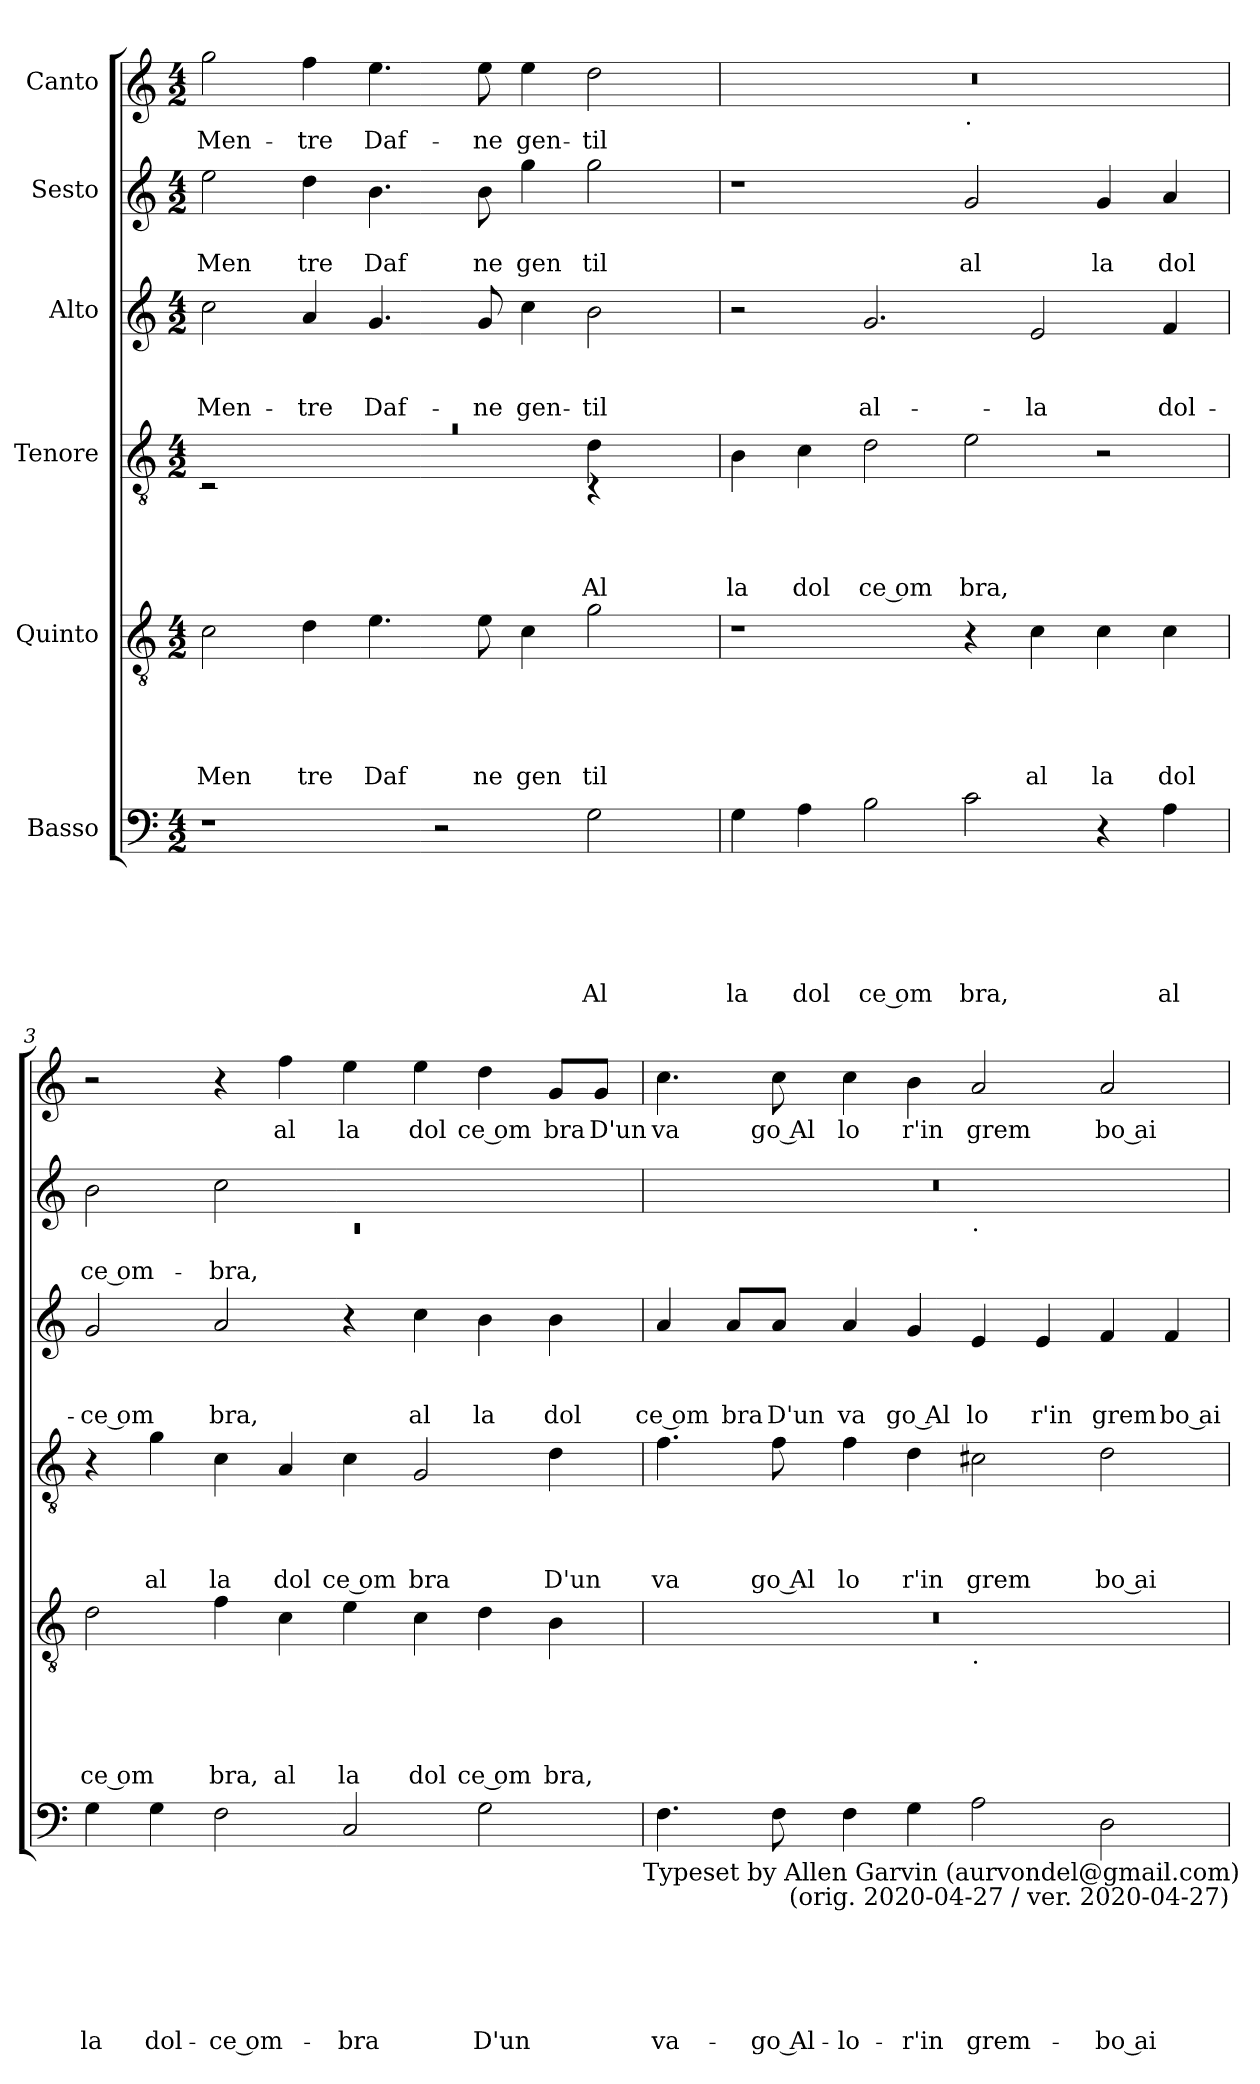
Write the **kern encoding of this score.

**kern	**text	**text	**text	**text	**text	**text	**kern	**text	**text	**text	**text	**text	**kern	**text	**text	**text	**text	**kern	**text	**text	**text	**kern	**text	**text	**kern	**text
*part6	*part6	*part6	*part6	*part6	*part6	*part6	*part5	*part5	*part5	*part5	*part5	*part5	*part4	*part4	*part4	*part4	*part4	*part3	*part3	*part3	*part3	*part2	*part2	*part2	*part1	*part1
*staff6	*staff6	*staff6	*staff6	*staff6	*staff6	*staff6	*staff5	*staff5	*staff5	*staff5	*staff5	*staff5	*staff4	*staff4	*staff4	*staff4	*staff4	*staff3	*staff3	*staff3	*staff3	*staff2	*staff2	*staff2	*staff1	*staff1
*I"Basso	*	*	*	*	*	*	*I"Quinto	*	*	*	*	*	*I"Tenore	*	*	*	*	*I"Alto	*	*	*	*I"Sesto	*	*	*I"Canto	*
*clefF4	*	*	*	*	*	*	*clefGv2	*	*	*	*	*	*clefGv2	*	*	*	*	*clefG2	*	*	*	*clefG2	*	*	*clefG2	*
*k[]	*	*	*	*	*	*	*k[]	*	*	*	*	*	*k[]	*	*	*	*	*k[]	*	*	*	*k[]	*	*	*k[]	*
*C:	*	*	*	*	*	*	*C:	*	*	*	*	*	*C:	*	*	*	*	*C:	*	*	*	*C:	*	*	*C:	*
*M4/2	*	*	*	*	*	*	*M4/2	*	*	*	*	*	*M4/2	*	*	*	*	*M4/2	*	*	*	*M4/2	*	*	*M4/2	*
=1	=1	=1	=1	=1	=1	=1	=1	=1	=1	=1	=1	=1	=1	=1	=1	=1	=1	=1	=1	=1	=1	=1	=1	=1	=1	=1
!	!	!	!	!	!	!	!	!	!	!	!	!LO:LY:b	!LO:N:vis=1	!	!	!	!	!	!	!	!LO:LY:b	!	!	!LO:LY:b	!	!LO:LY:b
*	*	*	*	*	*	*	*	*	*	*	*	*	*^	*	*	*	*	*	*	*	*	*	*	*	*	*
*	*	*	*	*	*	*	*	*	*	*	*	*	*	*^	*	*	*	*	*	*	*	*	*	*	*	*	*
1r	.	.	.	.	.	.	2c\	.	.	.	.	Men	0ra	2rC	1.ryy	.	.	.	.	2cc\	.	.	Men-	2ee\	.	Men	2gg\	Men-
!	!	!	!	!	!	!	!	!	!	!	!	!LO:LY:b	!	!	!	!	!	!	!	!	!	!	!LO:LY:b	!	!	!LO:LY:b	!	!LO:LY:b
.	.	.	.	.	.	.	4d\	.	.	.	.	tre	.	1ryy	.	.	.	.	.	4a/	.	.	-tre	4dd\	.	tre	4ff\	-tre
!	!	!	!	!	!	!	!	!	!	!	!	!LO:LY:b	!	!	!	!	!	!	!	!	!	!	!LO:LY:b	!	!	!LO:LY:b	!	!LO:LY:b
.	.	.	.	.	.	.	4.e\	.	.	.	.	Daf	.	.	.	.	.	.	.	4.g/	.	.	Daf-	4.b\	.	Daf	4.ee\	Daf-
2r	.	.	.	.	.	.	.	.	.	.	.	.	.	.	.	.	.	.	.	.	.	.	.	.	.	.	.	.
!	!	!	!	!	!	!	!	!	!	!	!	!LO:LY:b	!	!	!	!	!	!	!	!	!	!	!LO:LY:b	!	!	!LO:LY:b	!	!LO:LY:b
.	.	.	.	.	.	.	8e\	.	.	.	.	ne	.	.	.	.	.	.	.	8g/	.	.	-ne	8b\	.	ne	8ee\	-ne
!	!	!	!	!	!	!	!	!	!	!	!	!LO:LY:b	!	!	!	!	!	!	!	!	!	!	!LO:LY:b	!	!	!LO:LY:b	!	!LO:LY:b
.	.	.	.	.	.	.	4c\	.	.	.	.	gen	.	.	.	.	.	.	.	4cc\	.	.	gen-	4gg\	.	gen	4ee\	gen-
!	!	!	!	!	!	!LO:LY:b	!	!	!	!	!	!LO:LY:b	!	!	!	!	!	!	!LO:LY:b	!	!	!	!LO:LY:b	!	!	!LO:LY:b	!	!LO:LY:b
2G\	.	.	.	.	.	Al	2g\	.	.	.	.	til	.	4rC	4d\	.	.	.	Al	2b\	.	.	-til	2gg\	.	til	2dd\	-til
.	.	.	.	.	.	.	.	.	.	.	.	.	.	4ryy	4ryy	.	.	.	.	.	.	.	.	.	.	.	.	.
=2	=2	=2	=2	=2	=2	=2	=2	=2	=2	=2	=2	=2	=2	=2	=2	=2	=2	=2	=2	=2	=2	=2	=2	=2	=2	=2	=2	=2
!	!	!	!	!	!	!LO:LY:b	!	!	!	!	!	!	!	!	!	!	!	!	!LO:LY:b	!	!	!	!	!	!	!	!	!
*	*	*	*	*	*	*	*	*	*	*	*	*	*v	*v	*v	*	*	*	*	*	*	*	*	*	*	*	*^	*
4G\	.	.	.	.	.	la	1r	.	.	.	.	.	4B\	.	.	.	la	2r	.	.	.	1r	.	.	0r	1ryy	.
!	!	!	!	!	!	!LO:LY:b	!	!	!	!	!	!	!	!	!	!	!LO:LY:b	!	!	!	!	!	!	!	!	!	!
4A\	.	.	.	.	.	dol	.	.	.	.	.	.	4c\	.	.	.	dol	.	.	.	.	.	.	.	.	.	.
!	!	!	!	!	!	!LO:LY:b:rj	!	!	!	!	!	!	!	!	!	!	!LO:LY:b:rj	!	!	!	!LO:LY:b	!	!	!	!	!	!
2B\	.	.	.	.	.	ce om	.	.	.	.	.	.	2d\	.	.	.	ce om	2.g/	.	.	al-	.	.	.	.	.	.
!	!	!	!	!	!	!	!	!	!	!	!	!	!	!	!	!	!	!	!	!	!	!	!	!	!	!LO:TX:b:t=.	!
!	!	!	!	!	!	!LO:LY:b	!	!	!	!	!	!	!	!	!	!	!LO:LY:b	!	!	!	!	!	!	!LO:LY:b	!	!	!
2c\	.	.	.	.	.	bra,	4r	.	.	.	.	.	2e\	.	.	.	bra,	.	.	.	.	2g/	.	al	.	1ryy	.
!	!	!	!	!	!	!	!	!	!	!	!	!LO:LY:b	!	!	!	!	!	!	!	!	!LO:LY:b	!	!	!	!	!	!
.	.	.	.	.	.	.	4c\	.	.	.	.	al	.	.	.	.	.	2e/	.	.	-la	.	.	.	.	.	.
!	!	!	!	!	!	!	!	!	!	!	!	!LO:LY:b	!	!	!	!	!	!	!	!	!	!	!	!LO:LY:b	!	!	!
4r	.	.	.	.	.	.	4c\	.	.	.	.	la	2r	.	.	.	.	.	.	.	.	4g/	.	la	.	.	.
!	!	!	!	!	!	!LO:LY:b	!	!	!	!	!	!LO:LY:b	!	!	!	!	!	!	!	!	!LO:LY:b	!	!	!LO:LY:b	!	!	!
4A\	.	.	.	.	.	al	4c\	.	.	.	.	dol	.	.	.	.	.	4f/	.	.	dol-	4a/	.	dol	.	.	.
!!LO:PB:g=z
=3	=3	=3	=3	=3	=3	=3	=3	=3	=3	=3	=3	=3	=3	=3	=3	=3	=3	=3	=3	=3	=3	=3	=3	=3	=3	=3	=3
*	*	*	*	*	*	*	*	*	*	*	*	*	*	*	*	*	*	*	*	*	*	*^	*	*	*	*	*
!	!	!	!	!	!	!LO:LY:b	!	!	!	!	!	!LO:LY:b:rj	!	!	!	!	!	!	!	!	!LO:LY:b:rj	!	!LO:N:vis=1	!	!LO:LY:b:rj	!	!	!
*	*	*	*	*	*	*	*	*	*	*	*	*	*	*	*	*	*	*	*	*	*	*	*	*	*	*v	*v	*
4G\	.	.	.	.	.	la	2d\	.	.	.	.	ce om	4r	.	.	.	.	2g/	.	.	-ce om	2b\	0rc	.	ce om-	2r	.
!	!	!	!	!	!	!LO:LY:b	!	!	!	!	!	!	!	!	!	!	!LO:LY:b	!	!	!	!	!	!	!	!	!	!
4G\	.	.	.	.	.	dol-	.	.	.	.	.	.	4g\	.	.	.	al	.	.	.	.	.	.	.	.	.	.
!	!	!	!	!	!	!LO:LY:b:rj	!	!	!	!	!	!LO:LY:b	!	!	!	!	!LO:LY:b	!	!	!	!LO:LY:b	!	!	!	!LO:LY:b	!	!
2F\	.	.	.	.	.	-ce om-	4f\	.	.	.	.	bra,	4c\	.	.	.	la	2a/	.	.	bra,	2cc\	.	.	-bra,	4r	.
!	!	!	!	!	!	!	!	!	!	!	!	!LO:LY:b	!	!	!	!	!LO:LY:b	!	!	!	!	!	!	!	!	!	!LO:LY:b
.	.	.	.	.	.	.	4c\	.	.	.	.	al	4A/	.	.	.	dol	.	.	.	.	.	.	.	.	4ff\	al
!	!	!	!	!	!	!LO:LY:b	!	!	!	!	!	!LO:LY:b	!	!	!	!	!LO:LY:b:rj	!	!	!	!	!	!	!	!	!	!LO:LY:b
2C/	.	.	.	.	.	-bra	4e\	.	.	.	.	la	4c\	.	.	.	ce om	4r	.	.	.	1ryy	.	.	.	4ee\	la
!	!	!	!	!	!	!	!	!	!	!	!	!LO:LY:b	!	!	!	!	!LO:LY:b	!	!	!	!LO:LY:b	!	!	!	!	!	!LO:LY:b
.	.	.	.	.	.	.	4c\	.	.	.	.	dol	2G/	.	.	.	bra	4cc\	.	.	al	.	.	.	.	4ee\	dol
!	!	!	!	!	!	!LO:LY:b	!	!	!	!	!	!LO:LY:b:rj	!	!	!	!	!	!	!	!	!LO:LY:b	!	!	!	!	!	!LO:LY:b:rj
2G\	.	.	.	.	.	D'un	4d\	.	.	.	.	ce om	.	.	.	.	.	4b\	.	.	la	.	.	.	.	4dd\	ce om
!	!	!	!	!	!	!	!	!	!	!	!	!LO:LY:b	!	!	!	!	!LO:LY:b	!	!	!	!LO:LY:b	!	!	!	!	!	!LO:LY:b
.	.	.	.	.	.	.	4B\	.	.	.	.	bra,	4d\	.	.	.	D'un	4b\	.	.	dol	.	.	.	.	8g/L	bra
!	!	!	!	!	!	!	!	!	!	!	!	!	!	!	!	!	!	!	!	!	!	!	!	!	!	!	!LO:LY:b
.	.	.	.	.	.	.	.	.	.	.	.	.	.	.	.	.	.	.	.	.	.	.	.	.	.	8g/J	D'un
!LO:TX:b:t=Typeset by Allen Garvin (aurvondel@gmail.com)	!	!	!	!	!	!	!	!	!	!	!	!	!	!	!	!	!	!	!	!	!	!	!	!	!	!	!
=4	=4	=4	=4	=4	=4	=4	=4	=4	=4	=4	=4	=4	=4	=4	=4	=4	=4	=4	=4	=4	=4	=4	=4	=4	=4	=4	=4
!	!	!	!	!	!	!LO:LY:b	!	!	!	!	!	!	!	!	!	!	!LO:LY:b	!	!	!	!LO:LY:b:rj	!	!	!	!	!	!LO:LY:b
*	*	*	*	*	*	*	*^	*	*	*	*	*	*	*	*	*	*	*	*	*	*	*	*	*	*	*	*
4.F\	.	.	.	.	.	va-	0r	1ryy	.	.	.	.	.	4.f\	.	.	.	va	4a/	.	.	ce om	0r	1ryy	.	.	4.cc\	va
!	!	!	!	!	!	!	!	!	!	!	!	!	!	!	!	!	!	!	!	!	!	!LO:LY:b	!	!	!	!	!	!
.	.	.	.	.	.	.	.	.	.	.	.	.	.	.	.	.	.	.	8a/L	.	.	bra	.	.	.	.	.	.
!	!	!	!	!	!	!LO:LY:b:rj	!	!	!	!	!	!	!	!	!	!	!	!LO:LY:b:rj	!	!	!	!LO:LY:b	!	!	!	!	!	!LO:LY:b:rj
8F\	.	.	.	.	.	-go Al-	.	.	.	.	.	.	.	8f\	.	.	.	go Al	8a/J	.	.	D'un	.	.	.	.	8cc\	go Al
!	!	!	!	!	!	!LO:LY:b	!	!	!	!	!	!	!	!	!	!	!	!LO:LY:b	!	!	!	!LO:LY:b	!	!	!	!	!	!LO:LY:b
4F\	.	.	.	.	.	-lo-	.	.	.	.	.	.	.	4f\	.	.	.	lo	4a/	.	.	va	.	.	.	.	4cc\	lo
!	!	!	!	!	!	!LO:LY:b	!	!	!	!	!	!	!	!	!	!	!	!LO:LY:b	!	!	!	!LO:LY:b:rj	!	!	!	!	!	!LO:LY:b
4G\	.	.	.	.	.	-r'in	.	.	.	.	.	.	.	4d\	.	.	.	r'in	4g/	.	.	go Al	.	.	.	.	4b\	r'in
!	!	!	!	!	!	!	!	!	!	!	!	!	!	!	!	!	!	!	!	!	!	!	!	!LO:TX:b:t=.	!	!	!	!
!	!	!	!	!	!	!	!	!LO:TX:b:t=.	!	!	!	!	!	!	!	!	!	!	!	!	!	!	!	!	!	!	!	!
!	!	!	!	!	!	!LO:LY:b	!	!	!	!	!	!	!	!	!	!	!	!LO:LY:b	!	!	!	!LO:LY:b	!	!	!	!	!	!LO:LY:b
2A\	.	.	.	.	.	grem-	.	1ryy	.	.	.	.	.	2c#X\	.	.	.	grem	4e/	.	.	lo	.	1ryy	.	.	2a/	grem
!	!	!	!	!	!	!	!	!	!	!	!	!	!	!	!	!	!	!	!	!	!	!LO:LY:b	!	!	!	!	!	!
.	.	.	.	.	.	.	.	.	.	.	.	.	.	.	.	.	.	.	4e/	.	.	r'in	.	.	.	.	.	.
!	!	!	!	!	!	!LO:LY:b:rj	!	!	!	!	!	!	!	!	!	!	!	!LO:LY:b:rj	!	!	!	!LO:LY:b	!	!	!	!	!	!LO:LY:b:rj
2D\	.	.	.	.	.	-bo ai	.	.	.	.	.	.	.	2d\	.	.	.	bo ai	4f/	.	.	grem	.	.	.	.	2a/	bo ai
!	!	!	!	!	!	!	!	!	!	!	!	!	!	!	!	!	!	!	!	!	!	!LO:LY:b:rj	!	!	!	!	!	!
.	.	.	.	.	.	.	.	.	.	.	.	.	.	.	.	.	.	.	4f/	.	.	bo ai	.	.	.	.	.	.
!LO:TX:b:t=(orig. 2020-04-27 / ver. 2020-04-27)	!	!	!	!	!	!	!	!	!	!	!	!	!	!	!	!	!	!	!	!	!	!	!	!	!	!	!	!
*	*	*	*	*	*	*	*v	*v	*	*	*	*	*	*	*	*	*	*	*	*	*	*	*v	*v	*	*	*	*
=	=	=	=	=	=	=	=	=	=	=	=	=	=	=	=	=	=	=	=	=	=	=	=	=	=	=
*-	*-	*-	*-	*-	*-	*-	*-	*-	*-	*-	*-	*-	*-	*-	*-	*-	*-	*-	*-	*-	*-	*-	*-	*-	*-	*-
